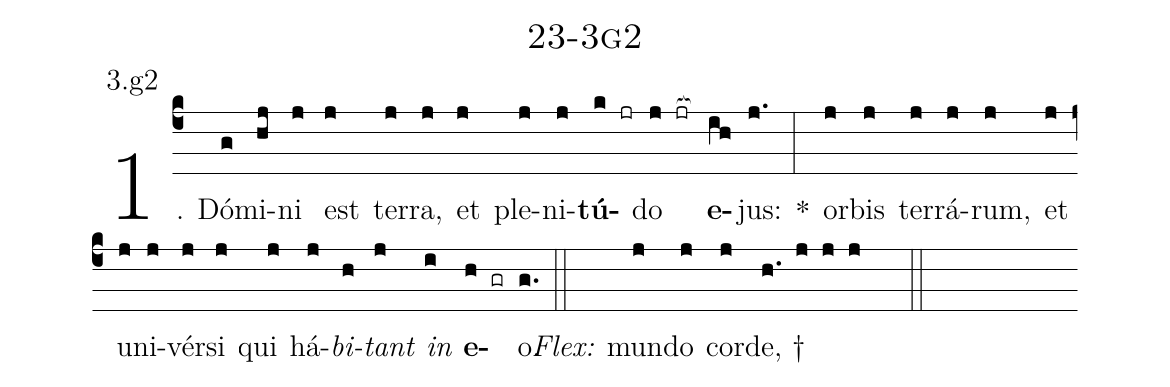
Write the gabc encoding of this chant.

name: 23-3g2;
annotation: 3.g2;
%%
(c4)1. Dó(g)mi(hj)ni(j) est(j) ter(j)ra,(j) et(j) ple(j)ni(j)<b>tú</b>(k jr)do(j jr[ocb:1{]) <b>e</b>(ih[ocb:0}])jus:(j.) *(:) or(j)bis(j) ter(j)rá(j)rum,(j) et(j) u(j)ni(j)vér(j)si(j) qui(j) há(j)<i>bi</i>(h)<i>tant</i>(j) <i>in</i>(i) <b>e</b>(h gr)o.(g.) (::)
<i>Flex:</i>()  mun(j)do(j) cor(j)de, †(h. j j j  ::)
